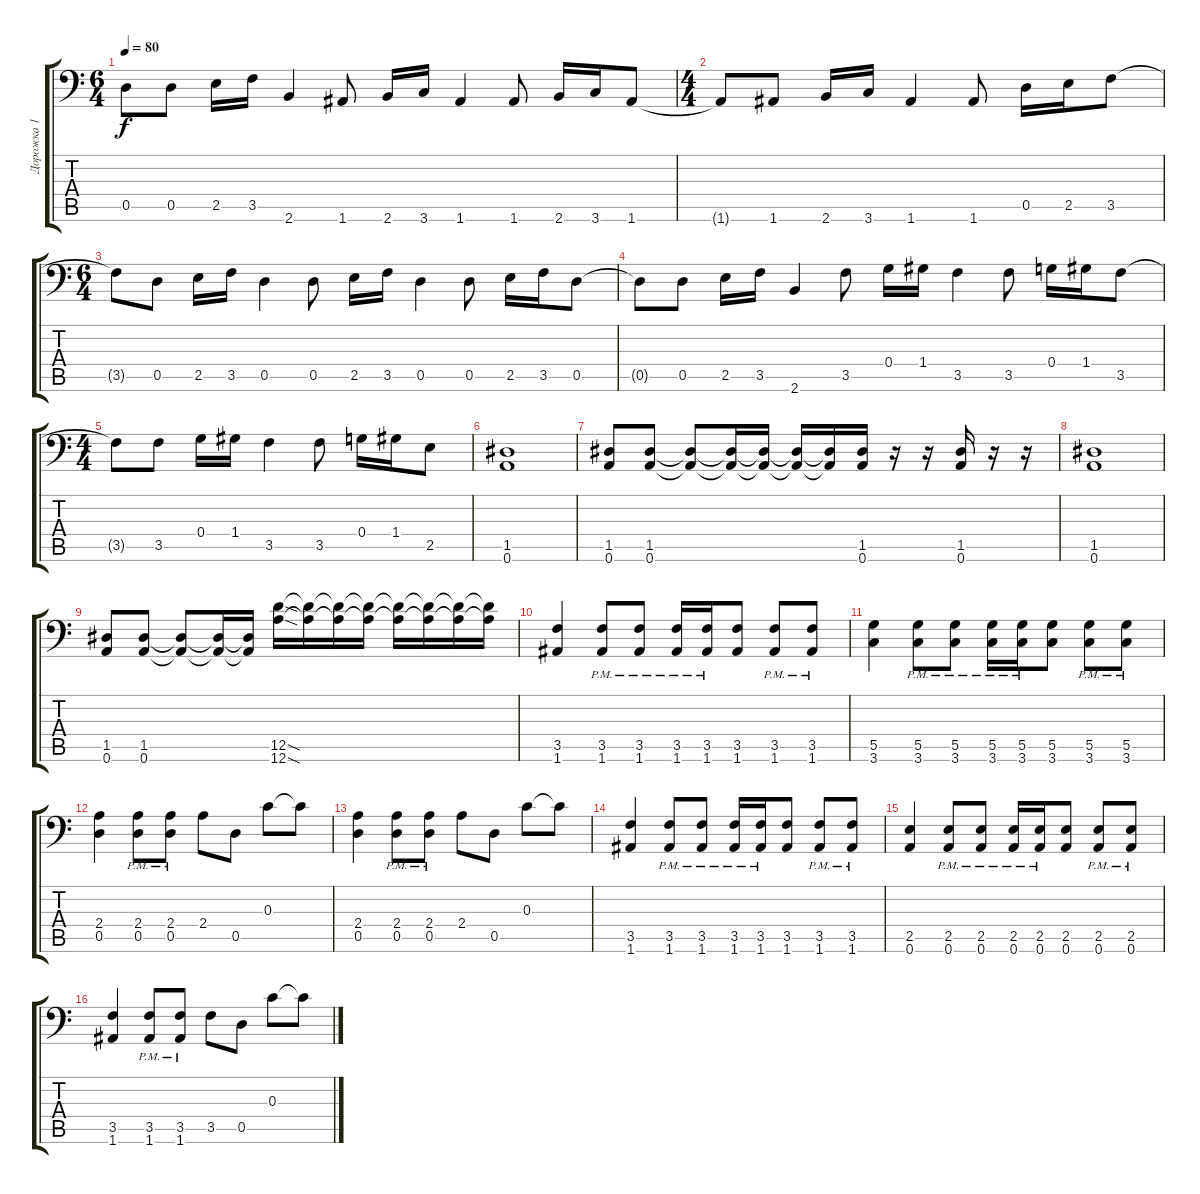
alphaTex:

\track ("Дорожка 1" "Дорожка 1") {instrument distortionguitar}
\staff {score tabs}
\tuning (A3 E3 C3 G2 D2 A1) {hide}
\ts (6 4)
\tempo 80
\clef f4
\ks c
0.5{t}.8{dy f} 0.5.8 2.5.16 3.5.16 2.6.4 1.6.8 2.6.16 3.6.16 1.6.4 1.6.8 2.6.16 3.6.16 1.6.8 |
\ts (4 4)
1.6{t}.8 1.6.8 2.6.16 3.6.16 1.6.4 1.6.8 0.5.16 2.5.16 3.5.8 |
\ts (6 4)
3.5{t}.8{instrument distortionguitar} 0.5.8 2.5.16 3.5.16 0.5.4 0.5.8 2.5.16 3.5.16 0.5.4 0.5.8 2.5.16 3.5.16 0.5.8 |
0.5{t}.8 0.5.8 2.5.16 3.5.16 2.6.4 3.5.8 0.4.16 1.4.16 3.5.4 3.5.8 0.4.16 1.4.16 3.5.8 |
\ts (4 4)
3.5{t}.8 3.5.8 0.4.16 1.4.16 3.5.4 3.5.8 0.4.16 1.4.16 2.5.8 |
(1.5 0.6).1 |
(1.5 0.6).8 (1.5 0.6).8 (1.5{t} 0.6{t}).8 (1.5{t} 0.6{t}).16 (1.5{t} 0.6{t}).16 (1.5{t} 0.6{t}).16 (1.5{t} 0.6{t}).16 (1.5 0.6).16 r.16 r.16 (1.5 0.6).16 r.16 r.16 |
(1.5 0.6).1 |
(1.5 0.6).8 (1.5 0.6).8 (1.5{t} 0.6{t}).8 (1.5{t} 0.6{t}).16 (1.5{t} 0.6{t}).16 (12.5{sod} 12.6{sod}).16 (12.5{t} 12.6{t}).16 (12.5{t} 12.6{t}).16 (12.5{t} 12.6{t}).16 (12.5{t} 12.6{t}).16 (12.5{t} 12.6{t}).16 (12.5{t} 12.6{t}).16 (12.5{t} 12.6{t}).16 |
(3.5 1.6).4 (3.5{pm} 1.6{pm}).8 (3.5{pm} 1.6{pm}).8 (3.5{pm} 1.6{pm}).16 (3.5{pm} 1.6{pm}).16 (3.5 1.6).8 (3.5{pm} 1.6{pm}).8 (3.5{pm} 1.6{pm}).8 |
(5.5 3.6).4 (5.5{pm} 3.6{pm}).8 (5.5{pm} 3.6{pm}).8 (5.5{pm} 3.6{pm}).16 (5.5{pm} 3.6{pm}).16 (5.5 3.6).8 (5.5{pm} 3.6{pm}).8 (5.5{pm} 3.6{pm}).8 |
(2.4 0.5).4 (2.4{pm} 0.5{pm}).8 (2.4{pm} 0.5{pm}).8 2.4.8 0.5.8 0.3.8 0.3{t}.8 |
(2.4 0.5).4 (2.4{pm} 0.5{pm}).8 (2.4{pm} 0.5{pm}).8 2.4.8 0.5.8 0.3.8 0.3{t}.8 |
(3.5 1.6).4 (3.5{pm} 1.6{pm}).8 (3.5{pm} 1.6{pm}).8 (3.5{pm} 1.6{pm}).16 (3.5{pm} 1.6{pm}).16 (3.5 1.6).8 (3.5{pm} 1.6{pm}).8 (3.5{pm} 1.6{pm}).8 |
(2.5 0.6).4 (2.5{pm} 0.6{pm}).8 (2.5{pm} 0.6{pm}).8 (2.5{pm} 0.6{pm}).16 (2.5{pm} 0.6{pm}).16 (2.5 0.6).8 (2.5{pm} 0.6{pm}).8 (2.5{pm} 0.6{pm}).8 |
(3.5 1.6).4 (3.5{pm} 1.6{pm}).8 (3.5{pm} 1.6{pm}).8 3.5.8 0.5.8 0.3.8 0.3{t}.8
